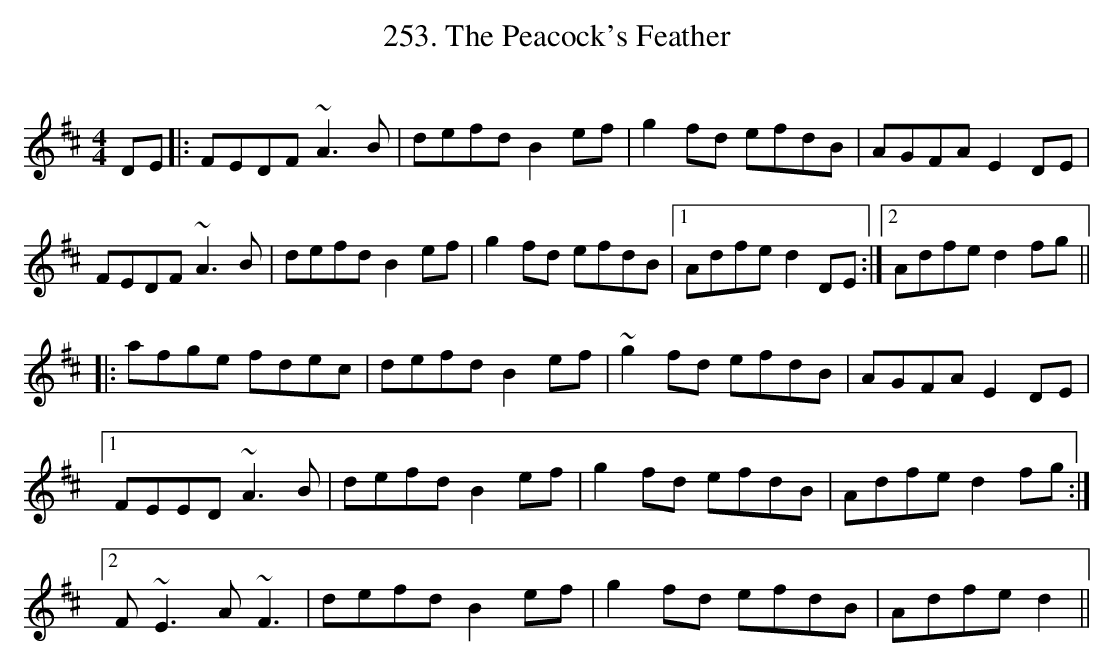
X:1
T:253. The Peacock's Feather
M:4/4
L:1/8
K:D
DE|:FEDF ~A3B|defd B2ef|g2fd efdB|AGFA E2DE|
FEDF ~A3B|defd B2ef|g2fd efdB|1 Adfe d2DE:|2 Adfe d2fg||
|:afge fdec|defd B2ef|~g2fd efdB|AGFA E2DE|
[1 FEED ~A3B|defd B2ef|g2fd efdB|Adfe d2fg:|
[2 F~E3 A~F3|defd B2ef|g2fd efdB|Adfe d2||
